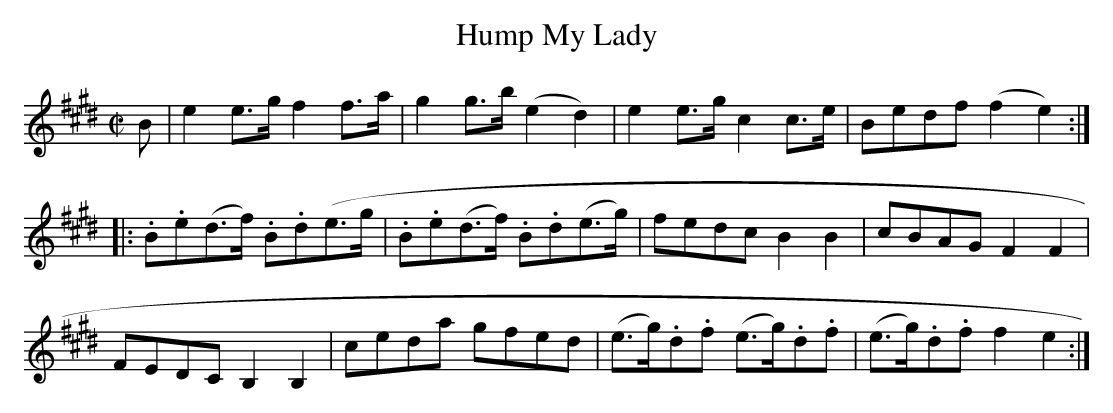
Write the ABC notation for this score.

X:1
T:Hump My Lady
M:C|
L:1/8
K:E Flat Major
B|e2 e>g f2 f>a|g2 g>b (e2d2)|e2 e>g c2 c>e|Bedf (f2 e2):|
|:.B.e(d>f) .B.d(e>g|.B.e(d>f) .B.d(e>g)|fedc B2B2|cBAG F2F2|
FEDC B,2B,2|ceda gfed|(e>g).d.f (e>g).d.f|(e>g).d.f f2e2:|
